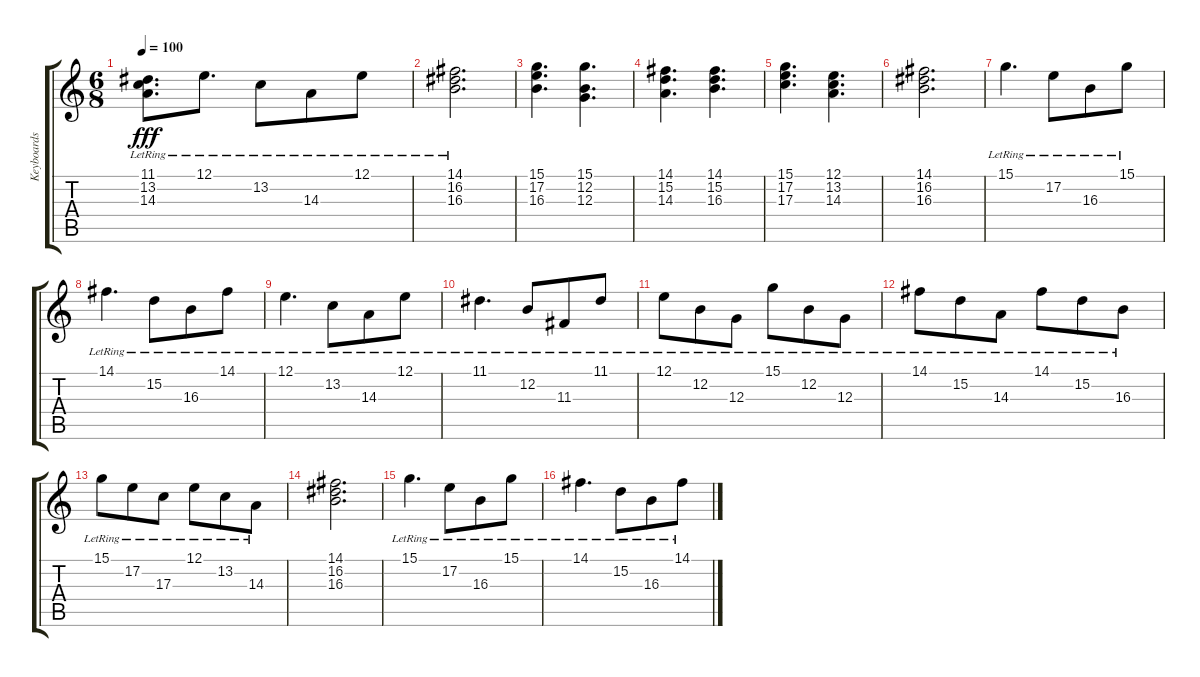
\track ("Keyboards 1" "Keyboards ") {instrument acousticgrandpiano}
\staff {score tabs}
\tuning (E4 B3 G3 D3 A2 E2) {hide}
\ts (6 8)
\tempo 100
\clef g2
\ks c
(11.1{lr} 13.2{lr} 14.3{lr}).8{d dy fff} 12.1{lr}.8{d} 13.2{lr}.8 14.3{lr}.8 12.1{lr}.8 |
(14.1{lr} 16.2{lr} 16.3{lr}).2{d} |
(15.1 17.2 16.3).4{d} (15.1 12.2 12.3).4{d} |
(14.1 15.2 14.3).4{d} (14.1 15.2 16.3).4{d} |
(15.1 17.2 17.3).4{d} (12.1 13.2 14.3).4{d} |
(14.1 16.2 16.3).2{d} |
15.1{lr}.4{d} 17.2{lr}.8 16.3{lr}.8 15.1{lr}.8 |
14.1{lr}.4{d} 15.2{lr}.8 16.3{lr}.8 14.1{lr}.8 |
12.1{lr}.4{d} 13.2{lr}.8 14.3{lr}.8 12.1{lr}.8 |
11.1{lr}.4{d} 12.2{lr}.8 11.3{lr}.8 11.1{lr}.8 |
12.1{lr}.8 12.2{lr}.8 12.3{lr}.8 15.1{lr}.8 12.2{lr}.8 12.3{lr}.8 |
14.1{lr}.8 15.2{lr}.8 14.3{lr}.8 14.1{lr}.8 15.2{lr}.8 16.3{lr}.8 |
15.1{lr}.8 17.2{lr}.8 17.3{lr}.8 12.1{lr}.8 13.2{lr}.8 14.3{lr}.8 |
(14.1 16.2 16.3).2{d} |
15.1{lr}.4{d} 17.2{lr}.8 16.3{lr}.8 15.1{lr}.8 |
14.1{lr}.4{d} 15.2{lr}.8 16.3{lr}.8 14.1{lr}.8
